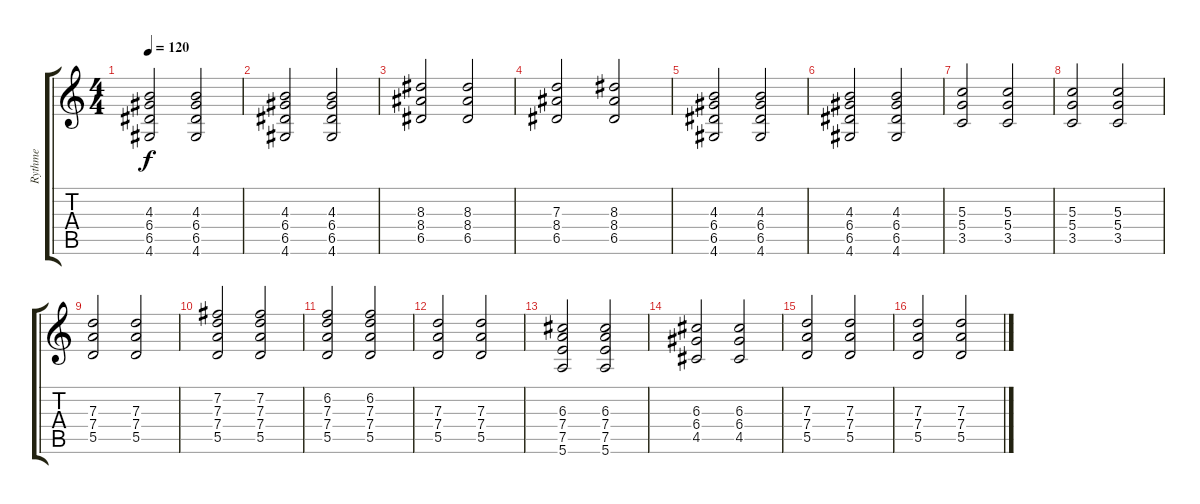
\track ("Rythme" "Rythme") {instrument overdrivenguitar}
\staff {score tabs}
\tuning (E4 B3 G3 D3 A2 E2) {hide}
\ts (4 4)
\tempo 120
\clef g2
\ks c
(4.3 6.4 6.5 4.6).2{dy f} (4.3 6.4 6.5 4.6).2 |
(4.3 6.4 6.5 4.6).2 (4.3 6.4 6.5 4.6).2 |
(8.3 8.4 6.5).2 (8.3 8.4 6.5).2 |
(7.3 8.4 6.5).2 (8.3 8.4 6.5).2 |
(4.3 6.4 6.5 4.6).2 (4.3 6.4 6.5 4.6).2 |
(4.3 6.4 6.5 4.6).2 (4.3 6.4 6.5 4.6).2 |
(5.3 5.4 3.5).2 (5.3 5.4 3.5).2 |
(5.3 5.4 3.5).2 (5.3 5.4 3.5).2 |
(7.3 7.4 5.5).2 (7.3 7.4 5.5).2 |
(7.2 7.3 7.4 5.5).2 (7.2 7.3 7.4 5.5).2 |
(6.2 7.3 7.4 5.5).2 (6.2 7.3 7.4 5.5).2 |
(7.3 7.4 5.5).2 (7.3 7.4 5.5).2 |
(6.3 7.4 7.5 5.6).2 (6.3 7.4 7.5 5.6).2 |
(6.3 6.4 4.5).2 (6.3 6.4 4.5).2 |
(7.3 7.4 5.5).2 (7.3 7.4 5.5).2 |
(7.3 7.4 5.5).2 (7.3 7.4 5.5).2
